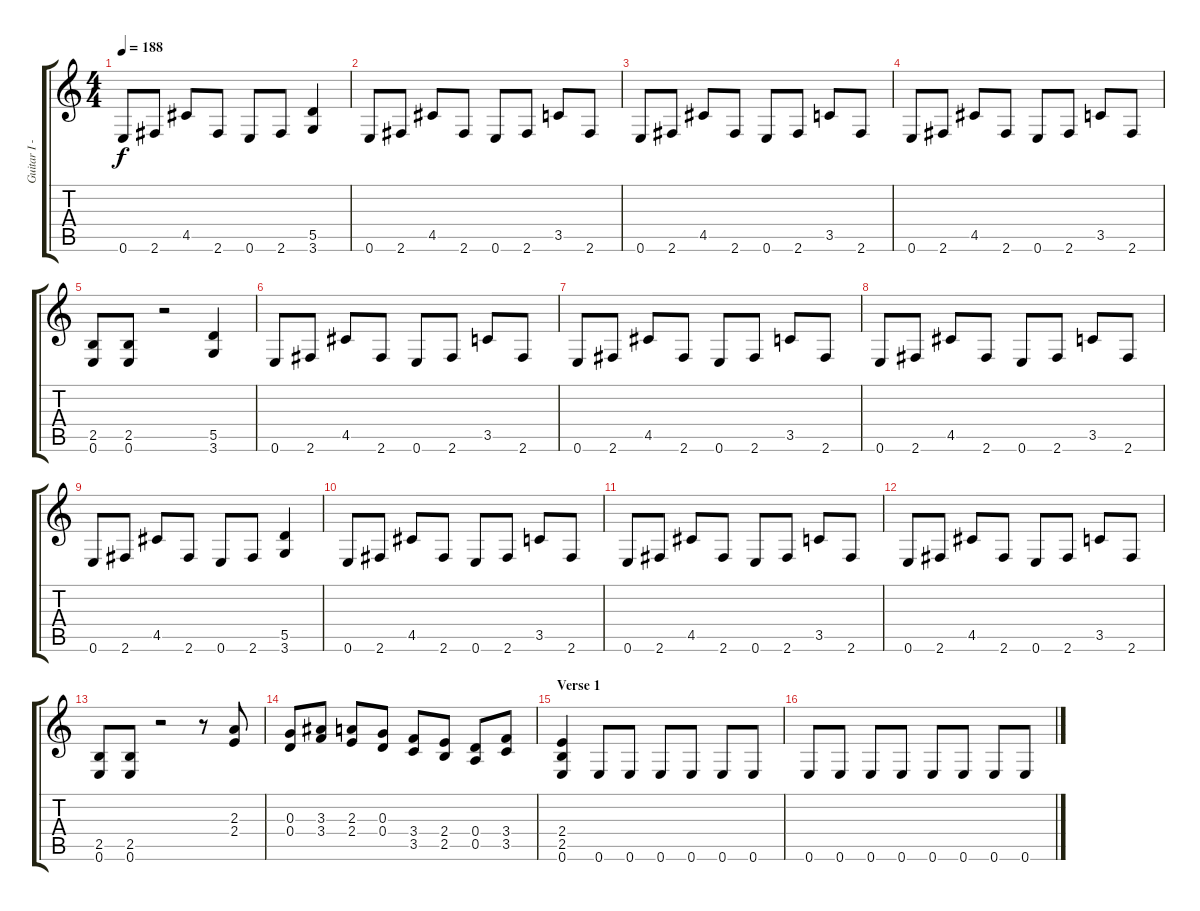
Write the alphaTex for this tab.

\track ("Guitar I - Rythm Guitar" "Guitar I -") {instrument distortionguitar}
\staff {score tabs}
\tuning (E4 B3 G3 D3 A2 E2) {hide}
\ts (4 4)
\tempo 188
\clef g2
\ks c
0.6.8{dy f} 2.6.8 4.5.8 2.6.8 0.6.8 2.6.8 (5.5 3.6).4 |
0.6.8 2.6.8 4.5.8 2.6.8 0.6.8 2.6.8 3.5.8 2.6.8 |
0.6.8 2.6.8 4.5.8 2.6.8 0.6.8 2.6.8 3.5.8 2.6.8 |
0.6.8 2.6.8 4.5.8 2.6.8 0.6.8 2.6.8 3.5.8 2.6.8 |
(2.5 0.6).8 (2.5 0.6).8 r.2 (5.5 3.6).4 |
0.6.8 2.6.8 4.5.8 2.6.8 0.6.8 2.6.8 3.5.8 2.6.8 |
0.6.8 2.6.8 4.5.8 2.6.8 0.6.8 2.6.8 3.5.8 2.6.8 |
0.6.8 2.6.8 4.5.8 2.6.8 0.6.8 2.6.8 3.5.8 2.6.8 |
0.6.8 2.6.8 4.5.8 2.6.8 0.6.8 2.6.8 (5.5 3.6).4 |
0.6.8 2.6.8 4.5.8 2.6.8 0.6.8 2.6.8 3.5.8 2.6.8 |
0.6.8 2.6.8 4.5.8 2.6.8 0.6.8 2.6.8 3.5.8 2.6.8 |
0.6.8 2.6.8 4.5.8 2.6.8 0.6.8 2.6.8 3.5.8 2.6.8 |
(2.5 0.6).8 (2.5 0.6).8 r.2 r.8 (2.3 2.4).8{balance 0} |
(0.3 0.4).8 (3.3 3.4).8 (2.3 2.4).8 (0.3 0.4).8 (3.4 3.5).8 (2.4 2.5).8 (0.4 0.5).8 (3.4 3.5).8 |
\section ("" "Verse 1")
(2.4 2.5 0.6).4{balance 8} 0.6.8 0.6.8 0.6.8 0.6.8 0.6.8 0.6.8 |
0.6.8 0.6.8 0.6.8 0.6.8 0.6.8 0.6.8 0.6.8 0.6.8
